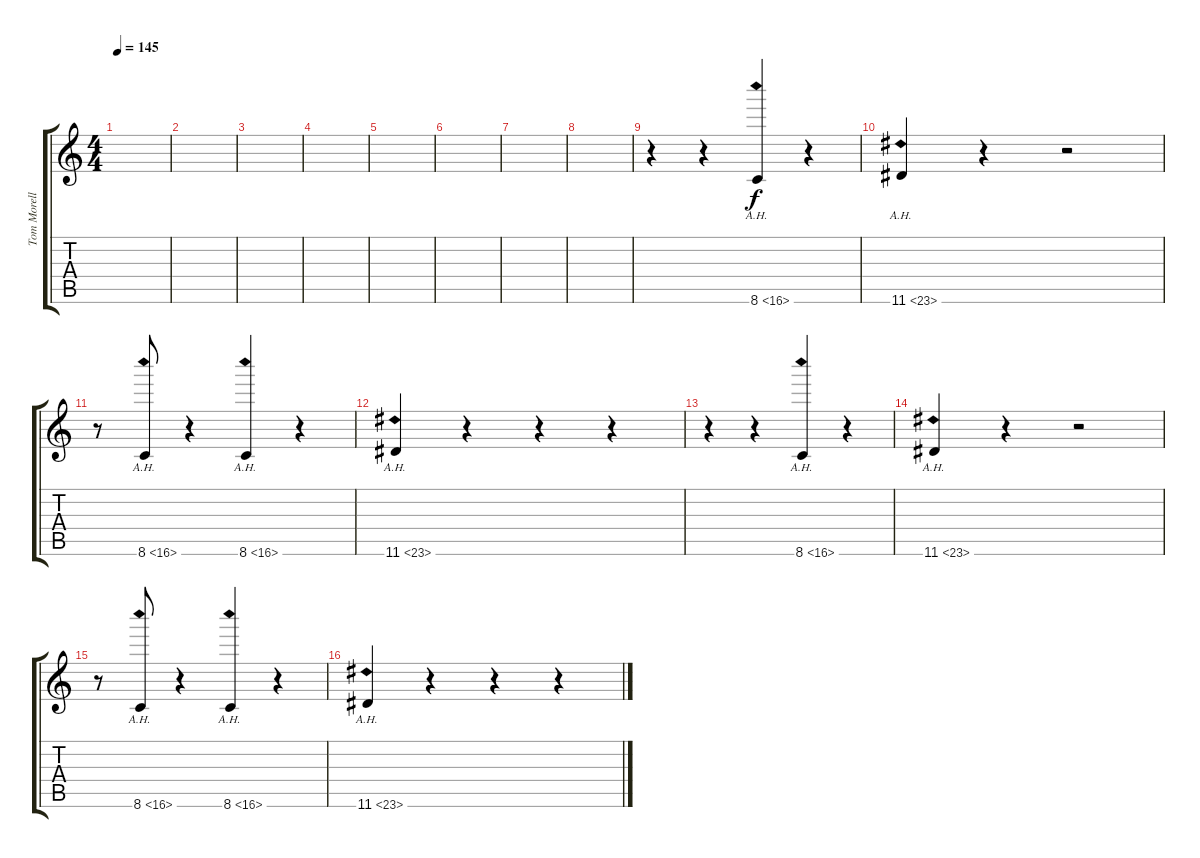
\track ("Tom Morello" "Tom Morell") {instrument overdrivenguitar}
\staff {score tabs}
\tuning (E4 B3 G3 D3 A2 E2) {hide}
\ts (4 4)
\tempo 145
\clef g2
\ks c
|
|
|
|
|
|
|
|
r.4 r.4 8.6{ah 8}.4 r.4 |
11.6{ah 12}.4 r.4 r.2 |
r.8 8.6{ah 8}.8 r.4 8.6{ah 8}.4 r.4 |
11.6{ah 12}.4 r.4 r.4 r.4 |
r.4 r.4 8.6{ah 8}.4 r.4 |
11.6{ah 12}.4 r.4 r.2 |
r.8 8.6{ah 8}.8 r.4 8.6{ah 8}.4 r.4 |
11.6{ah 12}.4 r.4 r.4 r.4
